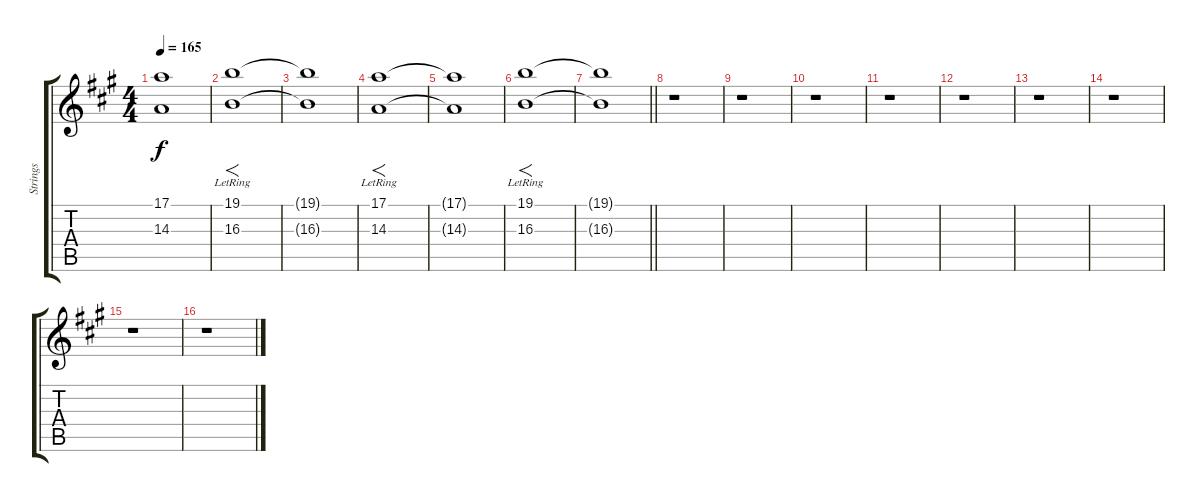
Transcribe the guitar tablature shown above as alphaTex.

\track ("Strings" "Strings") {instrument stringensemble2}
\staff {score tabs}
\tuning (E4 B3 G3 D3 A2 E2) {hide}
\ts (4 4)
\tempo 165
\clef g2
\ks a
(17.1{t} 14.3{t}).1{dy f} |
(19.1{lr} 16.3{lr}).1{f} |
(19.1{t} 16.3{t}).1 |
(17.1{lr} 14.3{lr}).1{f} |
(17.1{t} 14.3{t}).1 |
(19.1{lr} 16.3{lr}).1{f} |
\barLineRight lightlight
(19.1{t} 16.3{t}).1 |
r.1 |
r.1 |
r.1 |
r.1 |
r.1 |
r.1 |
r.1 |
r.1 |
r.1
